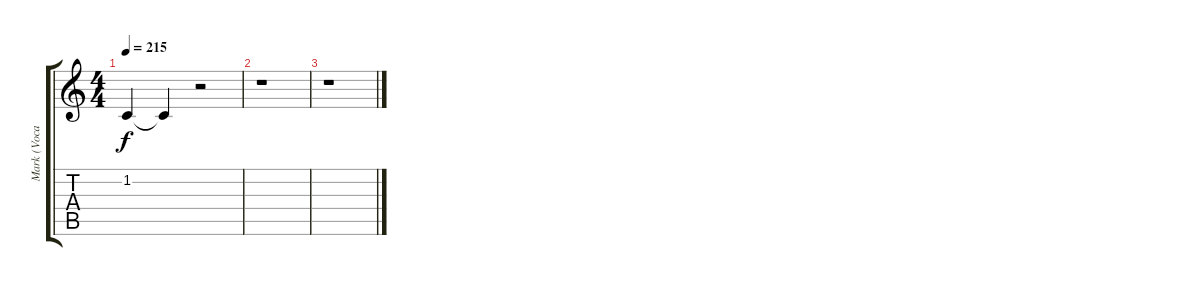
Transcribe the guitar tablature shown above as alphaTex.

\track ("Mark (Vocals)" "Mark (Voca") {instrument oboe}
\staff {score tabs}
\tuning (E4 B3 G3 D3 A2 E2) {hide}
\ts (4 4)
\tempo 215
\clef g2
\ks c
1.2.4{dy f} 1.2{t}.4 r.2 |
r.1 |
r.1
